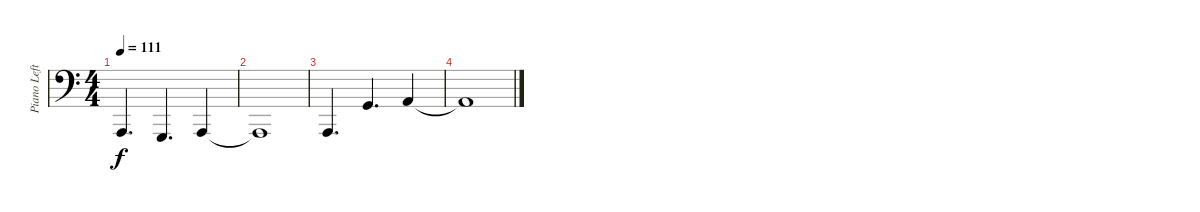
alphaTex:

\track ("Piano Left Hand" "Piano Left") {instrument acousticgrandpiano}
\staff {score}
\tuning (C3 G2 D2 A1 E1 B0) {hide}
\ts (4 4)
\tempo 111
\clef f4
\ks c
0.4.4{d dy f} 3.5.4{d} 0.4.4 |
0.4{t}.1 |
0.4.4{d} 0.2.4{d} 2.2.4 |
2.2{t}.1
